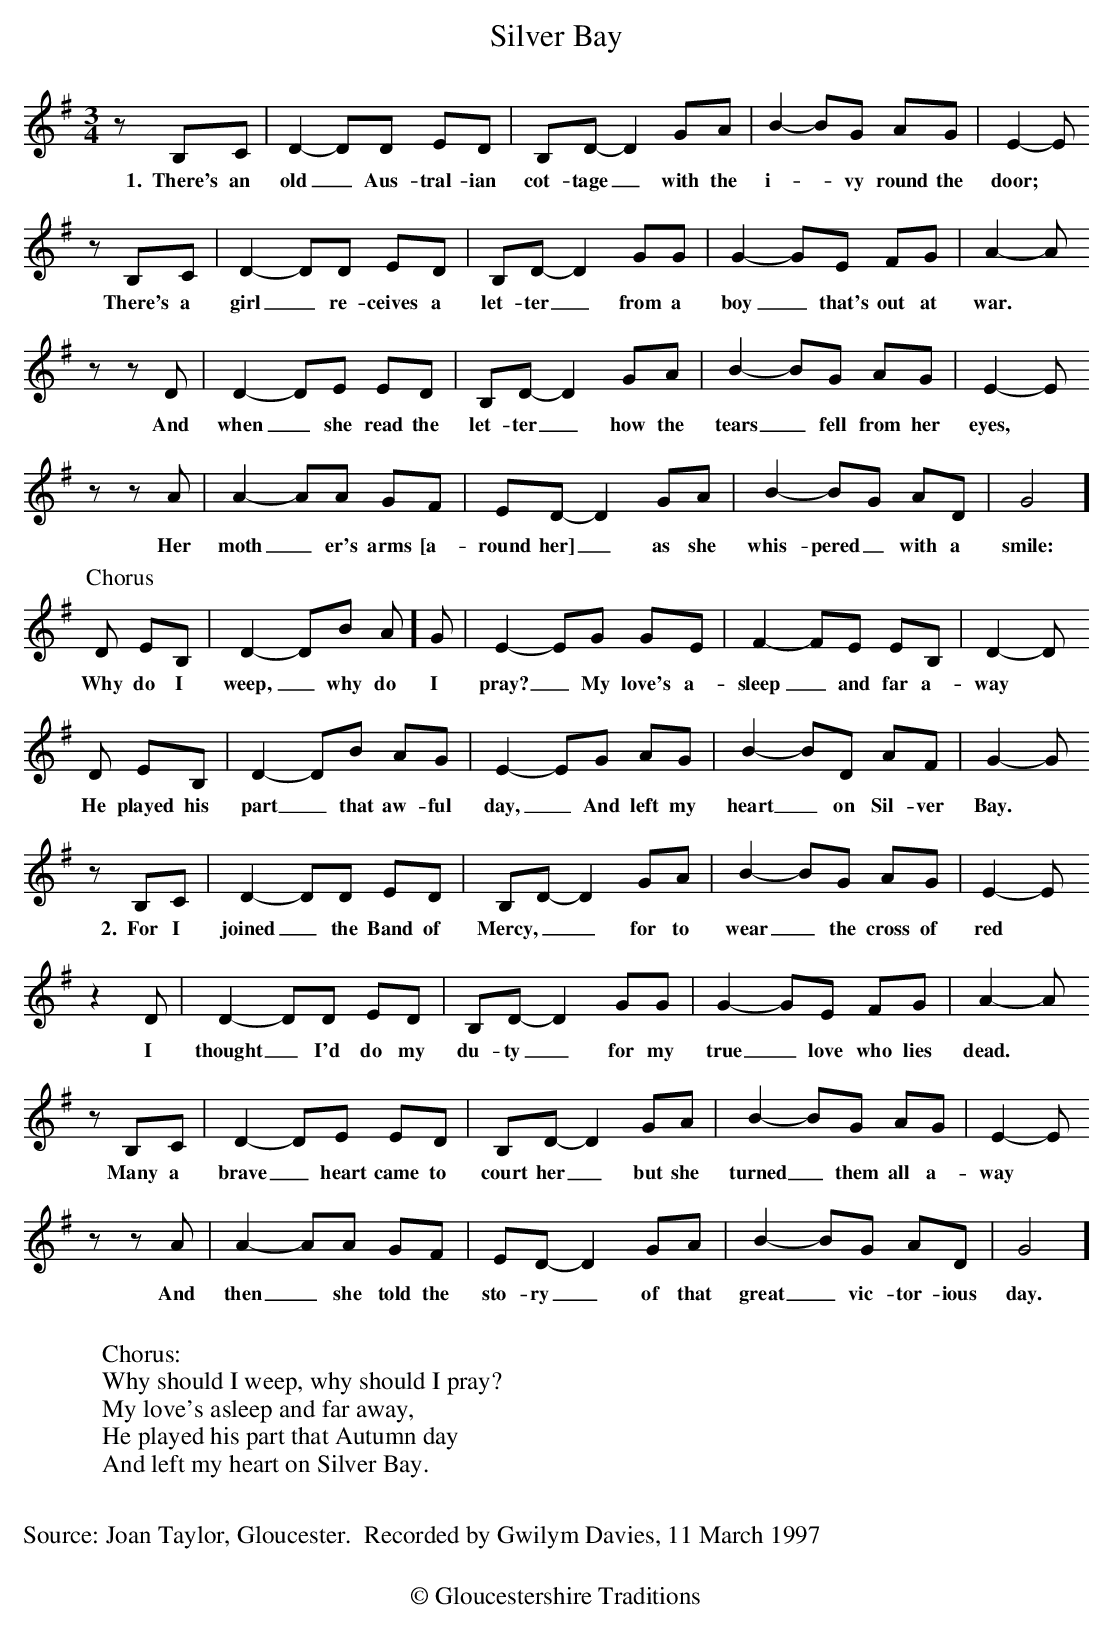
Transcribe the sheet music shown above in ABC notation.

X:1
T: Silver Bay
M: 3/4
L: 1/8
K:G
zB,C | D2-DD ED | B,D-D2 GA | B2-BG AG | E2-E
w:1.~~There's an old_ Aus-tral-ian cot-tage_ with the i--vy round the door;
zB,C | D2-DD ED | B,D-D2 GG | G2-GE FG | A2-A
w:There's a girl_ re-ceives a let-ter_from a boy_ that's out at war.
zzD | D2-DE ED | B,D-D2GA |  B2-BG AG | E2-E
w: And when_ she read the let-ter_how the tears_fell from her eyes,
zzA | A2-AA GF | ED-D2GA | B2-BG AD | G4]
w: Her moth_er's arms [a-round her]_ as she whis-pered_ with a smile:
[P:Chorus]D EB, | D2-DB A]G |E2-EG GE | F2-FE EB, | D2-D
w:Why do I weep,_ why do I pray?_ My love's a-sleep_ and far a-way
D EB, | D2-DB AG |E2-EG AG | B2-BD AF | G2-G
w: He played his part_ that aw-ful day,_ And left my heart _on Sil-ver Bay.
zB,C | D2-DD ED | B,D-D2 GA | B2-BG AG | E2-E
w:2.~~For I joined_ the Band of Mercy,__ for to wear_ the cross of red
z2D | D2-DD ED | B,D-D2 GG | G2-GE FG | A2-A
w:I thought_ I'd do my du-ty_ for my true_ love who lies dead.
zB,C | D2-DE ED | B,D-D2GA |  B2-BG AG | E2-E
w:Many a brave_ heart came to court her_ but she turned_ them all a-way
zzA | A2-AA GF | ED-D2GA | B2-BG AD | G4]
w:And then_ she told the sto-ry_ of that great_ vic-tor-ious day.
w:
w:
W:
W:Chorus:
W:Why should I weep, why should I pray?
W:My love's asleep and far away,
W:He played his part that Autumn day
W:And left my heart on Silver Bay.
W:
